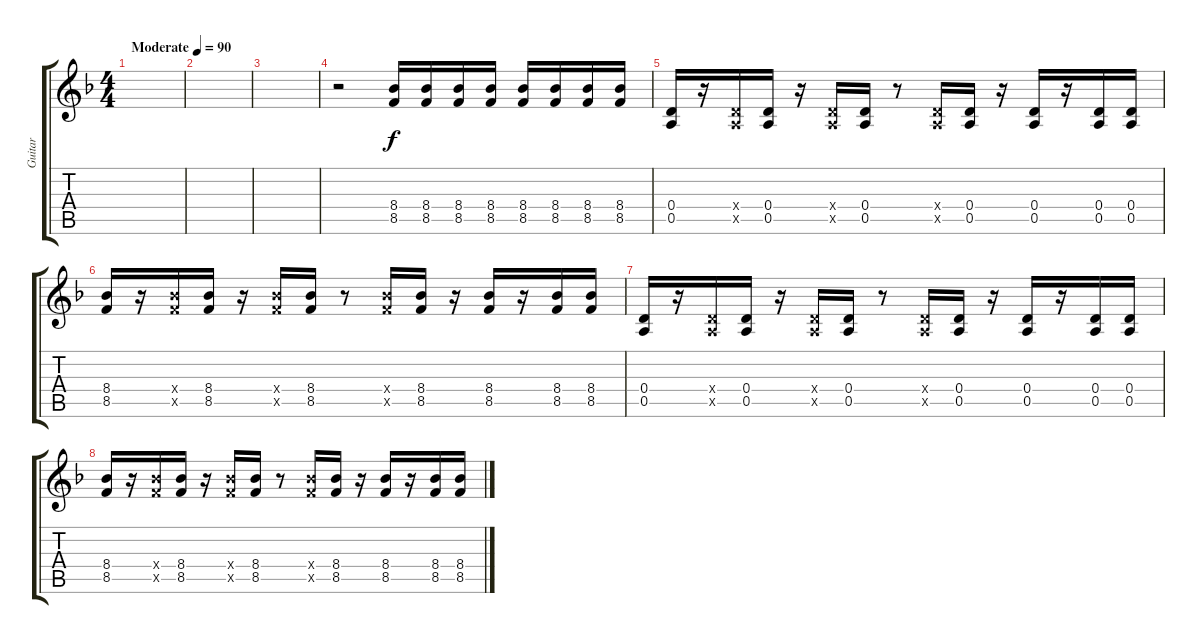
\track ("Guitar" "Guitar") {instrument distortionguitar}
\staff {score tabs}
\tuning (E4 B3 G3 D3 A2 E2) {hide}
\ts (4 4)
\tempo (90 "Moderate")
\clef g2
\ks dminor
|
|
|
r.2 (8.4 8.5).16 (8.4 8.5).16 (8.4 8.5).16 (8.4 8.5).16 (8.4 8.5).16 (8.4 8.5).16 (8.4 8.5).16 (8.4 8.5).16 |
(0.4 0.5).16 r.16 (0.4{x} 0.5{x}).16 (0.4 0.5).16 r.16 (0.4{x} 0.5{x}).16 (0.4 0.5).16 r.8 (0.4{x} 0.5{x}).16 (0.4 0.5).16 r.16 (0.4 0.5).16 r.16 (0.4 0.5).16 (0.4 0.5).16 |
(8.4 8.5).16 r.16 (8.4{x} 8.5{x}).16 (8.4 8.5).16 r.16 (8.4{x} 8.5{x}).16 (8.4 8.5).16 r.8 (8.4{x} 8.5{x}).16 (8.4 8.5).16 r.16 (8.4 8.5).16 r.16 (8.4 8.5).16 (8.4 8.5).16 |
(0.4 0.5).16 r.16 (0.4{x} 0.5{x}).16 (0.4 0.5).16 r.16 (0.4{x} 0.5{x}).16 (0.4 0.5).16 r.8 (0.4{x} 0.5{x}).16 (0.4 0.5).16 r.16 (0.4 0.5).16 r.16 (0.4 0.5).16 (0.4 0.5).16 |
(8.4 8.5).16 r.16 (8.4{x} 8.5{x}).16 (8.4 8.5).16 r.16 (8.4{x} 8.5{x}).16 (8.4 8.5).16 r.8 (8.4{x} 8.5{x}).16 (8.4 8.5).16 r.16 (8.4 8.5).16 r.16 (8.4 8.5).16 (8.4 8.5).16
